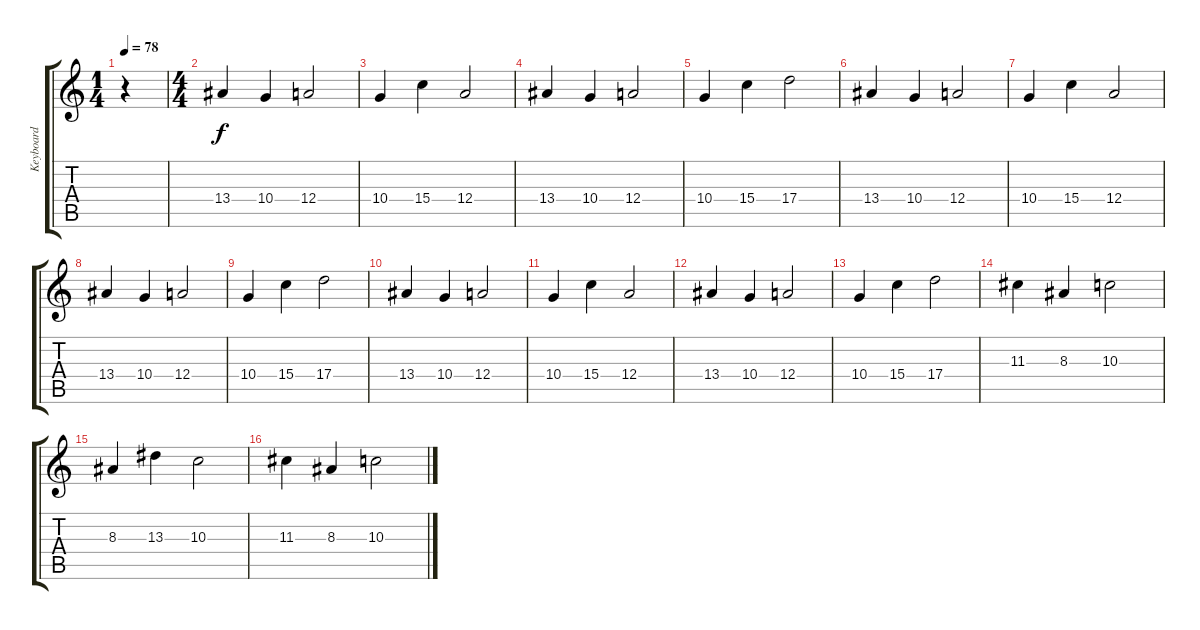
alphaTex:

\track ("Keyboard" "Keyboard") {instrument stringensemble1}
\staff {score tabs}
\tuning (B4 Gb4 D4 A3 E3 B2) {hide}
\ts (1 4)
\tempo 78
\clef g2
\ks c
r.4{dy f instrument stringensemble1} |
\ts (4 4)
13.4.4 10.4.4 12.4.2 |
10.4.4 15.4.4 12.4.2 |
13.4.4 10.4.4 12.4.2 |
10.4.4 15.4.4 17.4.2 |
13.4.4 10.4.4 12.4.2 |
10.4.4 15.4.4 12.4.2 |
13.4.4 10.4.4 12.4.2 |
10.4.4 15.4.4 17.4.2 |
13.4.4 10.4.4 12.4.2 |
10.4.4 15.4.4 12.4.2 |
13.4.4 10.4.4 12.4.2 |
10.4.4 15.4.4 17.4.2 |
11.3.4 8.3.4 10.3.2 |
8.3.4 13.3.4 10.3.2 |
11.3.4 8.3.4 10.3.2
